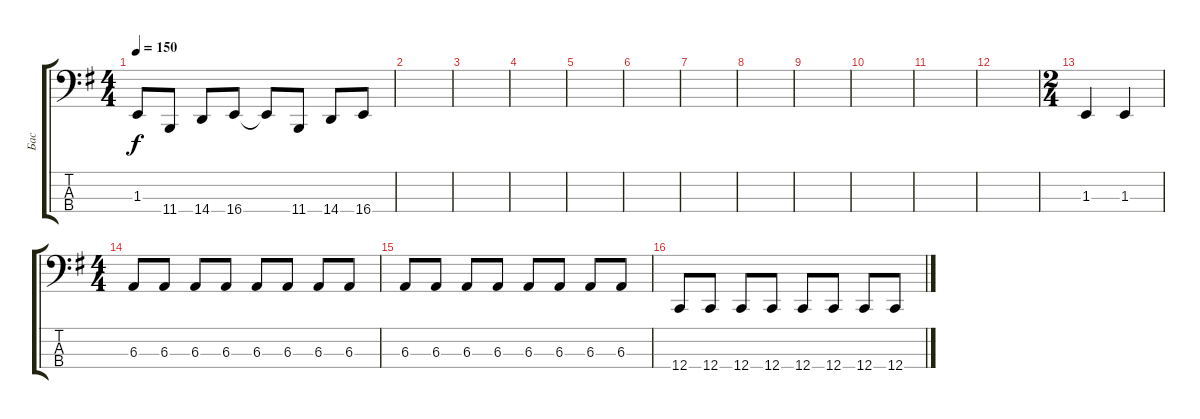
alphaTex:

\track ("Бас" "Бас") {instrument synthbass1}
\staff {score tabs}
\tuning (B1 Bb1 Eb1 C0) {hide}
\ts (4 4)
\tempo 150
\clef f4
\ks g
1.3.8{dy f} 11.4.8 14.4.8 16.4.8 16.4{t}.8 11.4.8 14.4.8 16.4.8 |
|
|
|
|
|
|
|
|
|
|
|
\ts (2 4)
1.3.4 1.3.4 |
\ts (4 4)
6.3.8 6.3.8 6.3.8 6.3.8 6.3.8 6.3.8 6.3.8 6.3.8 |
6.3.8 6.3.8 6.3.8 6.3.8 6.3.8 6.3.8 6.3.8 6.3.8 |
12.4.8 12.4.8 12.4.8 12.4.8 12.4.8 12.4.8 12.4.8 12.4.8
